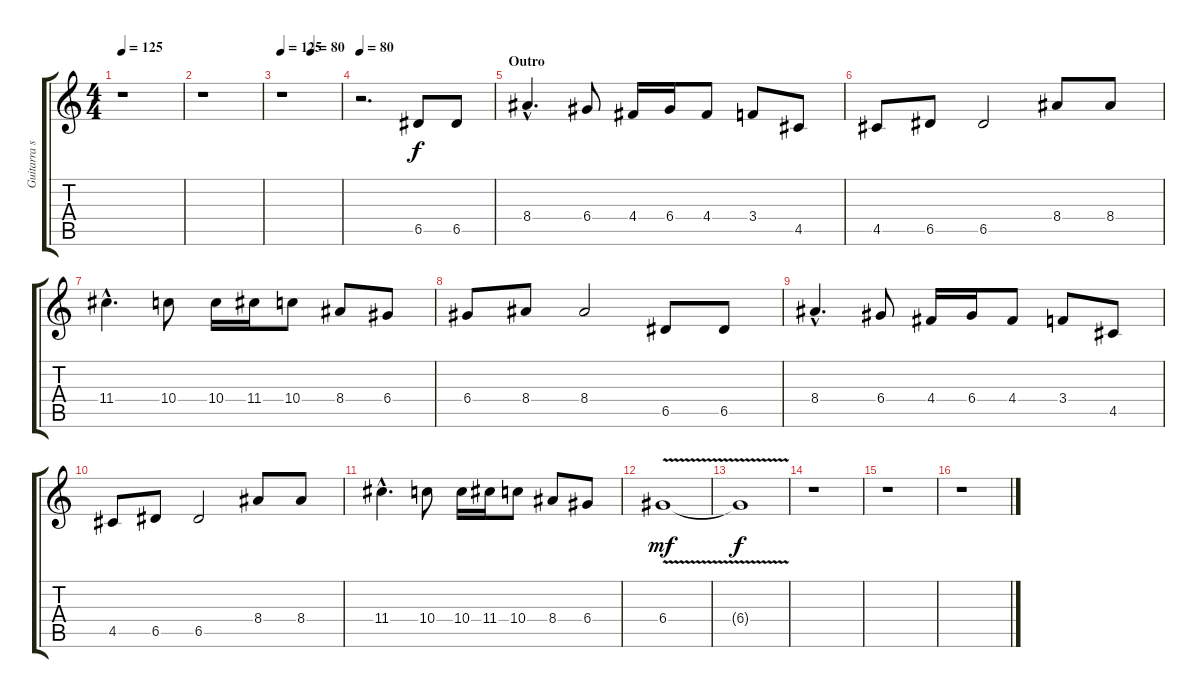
\track ("Guitarra solista" "Guitarra s") {instrument distortionguitar}
\staff {score tabs}
\tuning (E4 B3 G3 D3 A2 E2) {hide}
\ts (4 4)
\tempo 125
\clef g2
\ks c
r.1{dy f} |
r.1 |
\tempo 125
\tempo (80 0.5)
r.1 |
\tempo 80
r.2{d} 6.5.8 6.5.8 |
\section ("" "Outro")
8.4{hac}.4{d} 6.4.8 4.4.16 6.4.16 4.4.8 3.4.8 4.5.8 |
4.5.8 6.5.8 6.5.2 8.4.8 8.4.8 |
11.4{hac}.4{d} 10.4.8 10.4.16 11.4.16 10.4.8 8.4.8 6.4.8 |
6.4.8 8.4.8 8.4.2 6.5.8 6.5.8 |
8.4{hac}.4{d} 6.4.8 4.4.16 6.4.16 4.4.8 3.4.8 4.5.8 |
4.5.8 6.5.8 6.5.2 8.4.8 8.4.8 |
11.4{hac}.4{d} 10.4.8 10.4.16 11.4.16 10.4.8 8.4.8 6.4.8 |
6.4{v}.1{dy mf volume 0} |
6.4{t}.1{dy f} |
r.1 |
r.1 |
r.1
